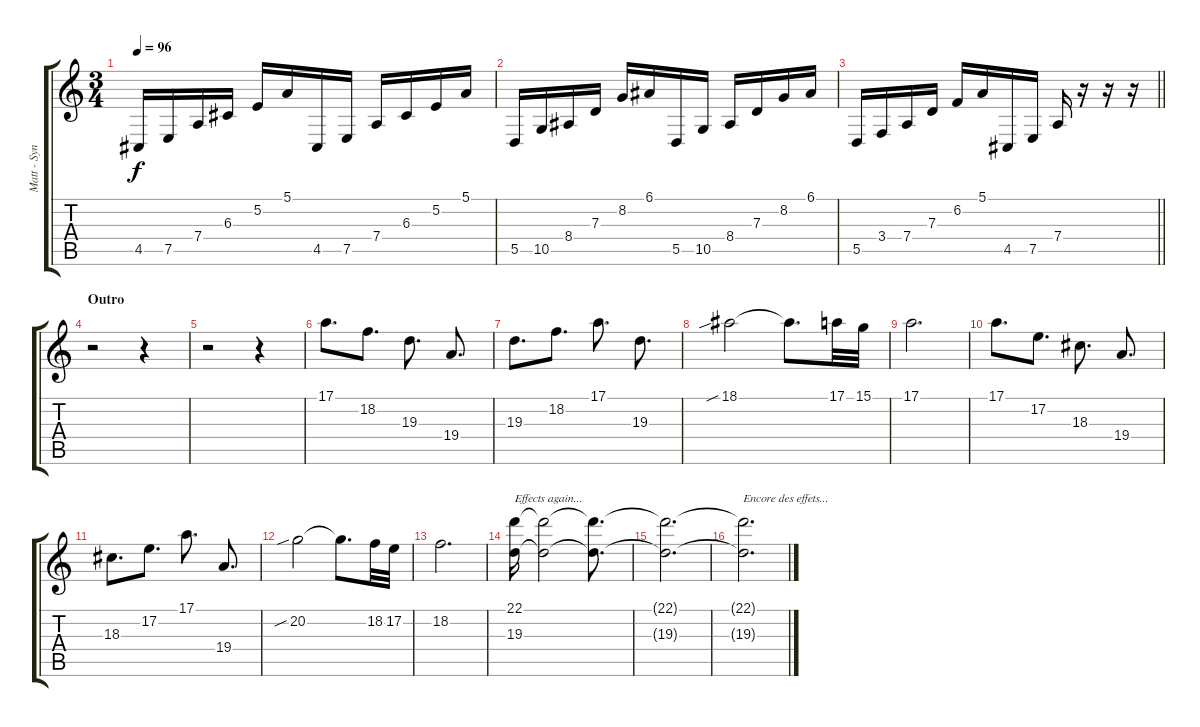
\track ("Matt - Synth" "Matt - Syn") {instrument pad4choir}
\staff {score tabs}
\tuning (E4 B3 G3 D3 A2 E2) {hide}
\ts (3 4)
\tempo 96
\clef g2
\ks c
4.5.16{dy f} 7.5.16 7.4.16 6.3.16 5.2.16 5.1.16 4.5.16 7.5.16 7.4.16 6.3.16 5.2.16 5.1.16 |
5.5.16 10.5.16 8.4.16 7.3.16 8.2.16 6.1.16 5.5.16 10.5.16 8.4.16 7.3.16 8.2.16 6.1.16 |
\barLineRight lightlight
5.5.16 3.4.16 7.4.16 7.3.16 6.2.16 5.1.16 4.5.16 7.5.16 7.4.16 r.16 r.16 r.16 |
\section ("" "Outro")
r.2 r.4 |
r.2 r.4 |
17.1.8{d volume 13 instrument pad4choir} 18.2.8{d} 19.3.8{d} 19.4.8{d} |
19.3.8{d} 18.2.8{d} 17.1.8{d} 19.3.8{d} |
18.1{sib}.2 18.1{t}.8{d} 17.1.32 15.1.32 |
17.1.2{d} |
17.1.8{d} 17.2.8{d} 18.3.8{d} 19.4.8{d} |
18.3.8{d} 17.2.8{d} 17.1.8{d} 19.4.8{d} |
20.2{sib}.2 20.2{t}.8{d} 18.2.32 17.2.32 |
18.2.2{d} |
(22.1 19.3).16{txt "Effects again..." volume 3 instrument synthstrings1} (22.1{t} 19.3{t}).2{volume 9} (22.1{t} 19.3{t}).8{d} |
(22.1{t} 19.3{t}).2{d} |
(22.1{t} 19.3{t}).2{d txt "Encore des effets..." volume 4}
